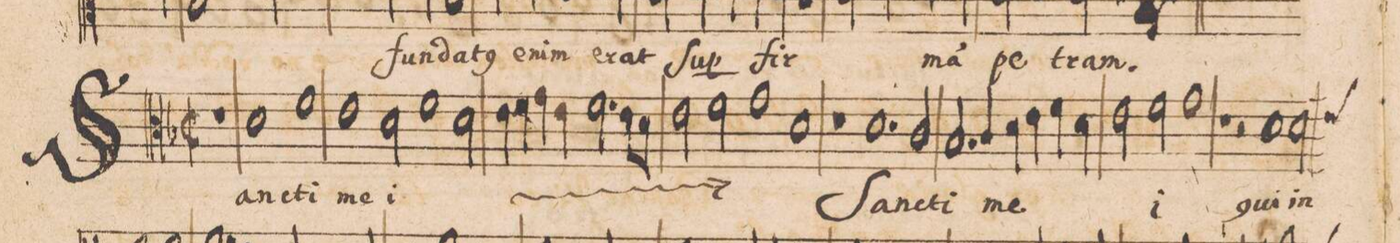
**kern	**text
*I"CANTVS.	*
*clefC3	*
*k[b-]	*
*met(C|)	*
*M2/1	*
1r	.
1d	San-
=2-	=2-
1f	-cti
1e	me-
=3-	=3-
*2\right	*
2d\	-i
*	*ij
1f	San-
2d\	-cti
=4-	=4-
4e\	me-
4f\	.
4g\	.
4e\	.
2.f\	.
8e\L	.
8d\J	.
=5-	=5-
2e\	.
2f\	.
1g	.
=6-	=6-
1d	-i
*	*Xij
1r	.
=7-	=7-
1.d	San-
2c/	-cti
=8-	=8-
2.B-/	me-
4c/	.
4d\	.
4e\	.
4f\	.
4d\	.
=9-	=9-
2e\	.
2f\	.
1g	-i
=10-	=10-
1r	.
2r	.
1d\	qui
=11-	=11-
2d\	in
*custos:e	*
*-	*-
